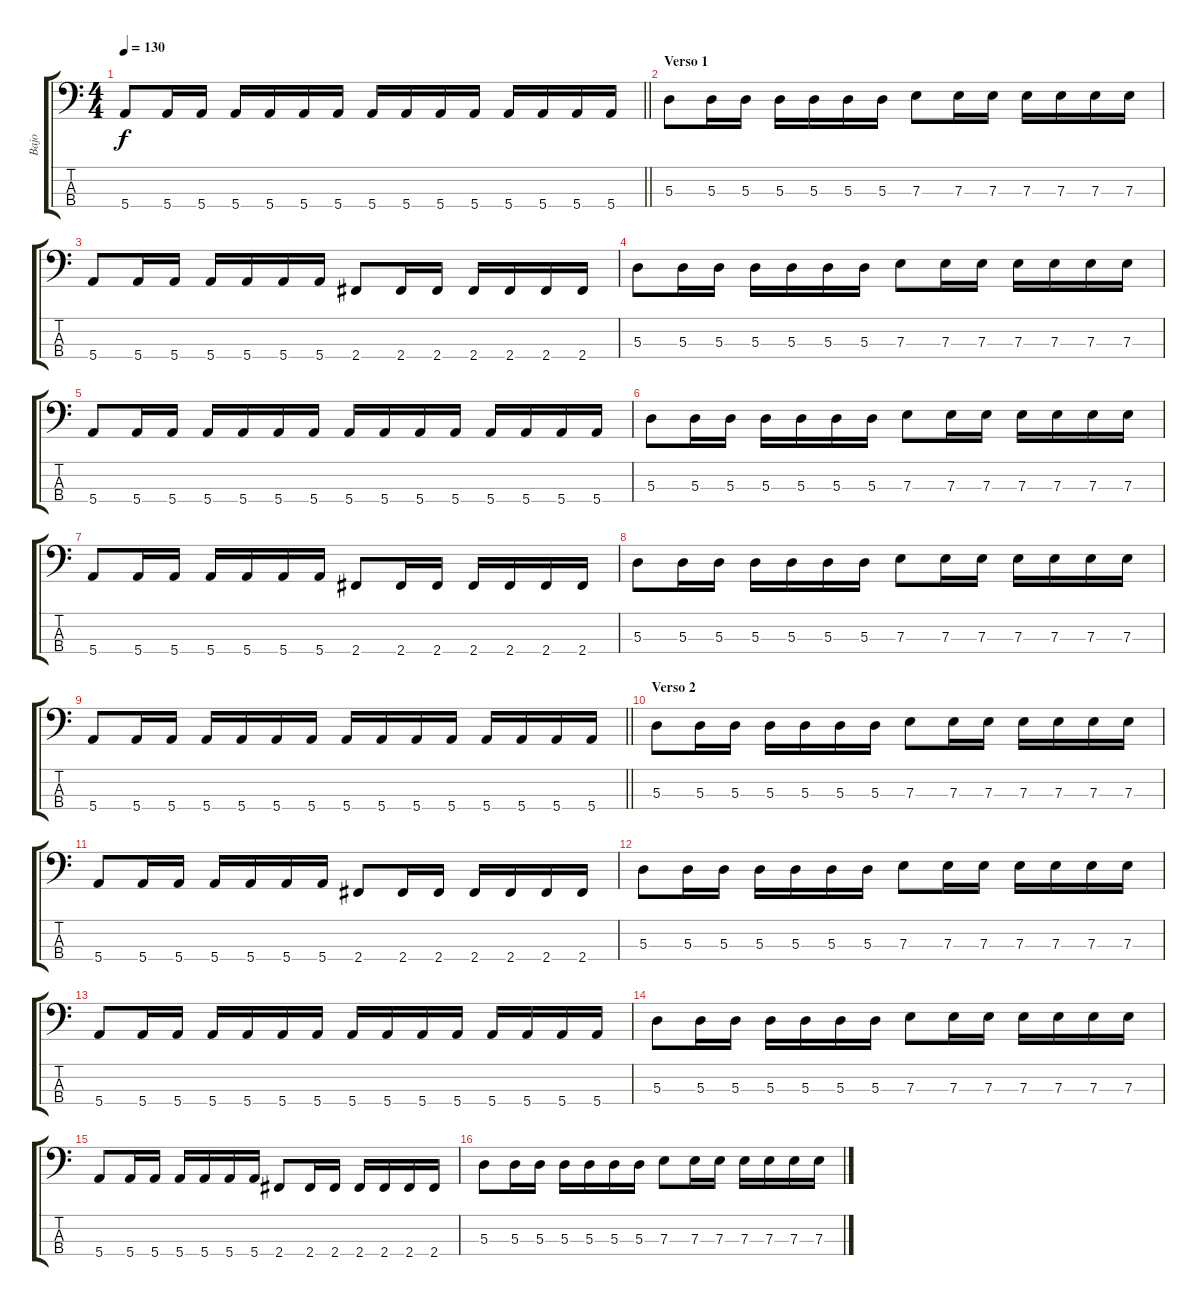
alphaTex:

\track ("Bajo" "Bajo") {instrument electricbasspick}
\staff {score tabs}
\tuning (G2 D2 A1 E1) {hide}
\ts (4 4)
\tempo 130
\clef f4
\barLineRight lightlight
\ks c
5.4.8{dy f} 5.4.16 5.4.16 5.4.16 5.4.16 5.4.16 5.4.16 5.4.16 5.4.16 5.4.16 5.4.16 5.4.16 5.4.16 5.4.16 5.4.16 |
\section ("" "Verso 1")
5.3.8 5.3.16 5.3.16 5.3.16 5.3.16 5.3.16 5.3.16 7.3.8 7.3.16 7.3.16 7.3.16 7.3.16 7.3.16 7.3.16 |
5.4.8 5.4.16 5.4.16 5.4.16 5.4.16 5.4.16 5.4.16 2.4.8 2.4.16 2.4.16 2.4.16 2.4.16 2.4.16 2.4.16 |
5.3.8 5.3.16 5.3.16 5.3.16 5.3.16 5.3.16 5.3.16 7.3.8 7.3.16 7.3.16 7.3.16 7.3.16 7.3.16 7.3.16 |
5.4.8 5.4.16 5.4.16 5.4.16 5.4.16 5.4.16 5.4.16 5.4.16 5.4.16 5.4.16 5.4.16 5.4.16 5.4.16 5.4.16 5.4.16 |
5.3.8 5.3.16 5.3.16 5.3.16 5.3.16 5.3.16 5.3.16 7.3.8 7.3.16 7.3.16 7.3.16 7.3.16 7.3.16 7.3.16 |
5.4.8 5.4.16 5.4.16 5.4.16 5.4.16 5.4.16 5.4.16 2.4.8 2.4.16 2.4.16 2.4.16 2.4.16 2.4.16 2.4.16 |
5.3.8 5.3.16 5.3.16 5.3.16 5.3.16 5.3.16 5.3.16 7.3.8 7.3.16 7.3.16 7.3.16 7.3.16 7.3.16 7.3.16 |
\barLineRight lightlight
5.4.8 5.4.16 5.4.16 5.4.16 5.4.16 5.4.16 5.4.16 5.4.16 5.4.16 5.4.16 5.4.16 5.4.16 5.4.16 5.4.16 5.4.16 |
\section ("" "Verso 2")
5.3.8 5.3.16 5.3.16 5.3.16 5.3.16 5.3.16 5.3.16 7.3.8 7.3.16 7.3.16 7.3.16 7.3.16 7.3.16 7.3.16 |
5.4.8 5.4.16 5.4.16 5.4.16 5.4.16 5.4.16 5.4.16 2.4.8 2.4.16 2.4.16 2.4.16 2.4.16 2.4.16 2.4.16 |
5.3.8 5.3.16 5.3.16 5.3.16 5.3.16 5.3.16 5.3.16 7.3.8 7.3.16 7.3.16 7.3.16 7.3.16 7.3.16 7.3.16 |
5.4.8 5.4.16 5.4.16 5.4.16 5.4.16 5.4.16 5.4.16 5.4.16 5.4.16 5.4.16 5.4.16 5.4.16 5.4.16 5.4.16 5.4.16 |
5.3.8 5.3.16 5.3.16 5.3.16 5.3.16 5.3.16 5.3.16 7.3.8 7.3.16 7.3.16 7.3.16 7.3.16 7.3.16 7.3.16 |
5.4.8 5.4.16 5.4.16 5.4.16 5.4.16 5.4.16 5.4.16 2.4.8 2.4.16 2.4.16 2.4.16 2.4.16 2.4.16 2.4.16 |
5.3.8 5.3.16 5.3.16 5.3.16 5.3.16 5.3.16 5.3.16 7.3.8 7.3.16 7.3.16 7.3.16 7.3.16 7.3.16 7.3.16
